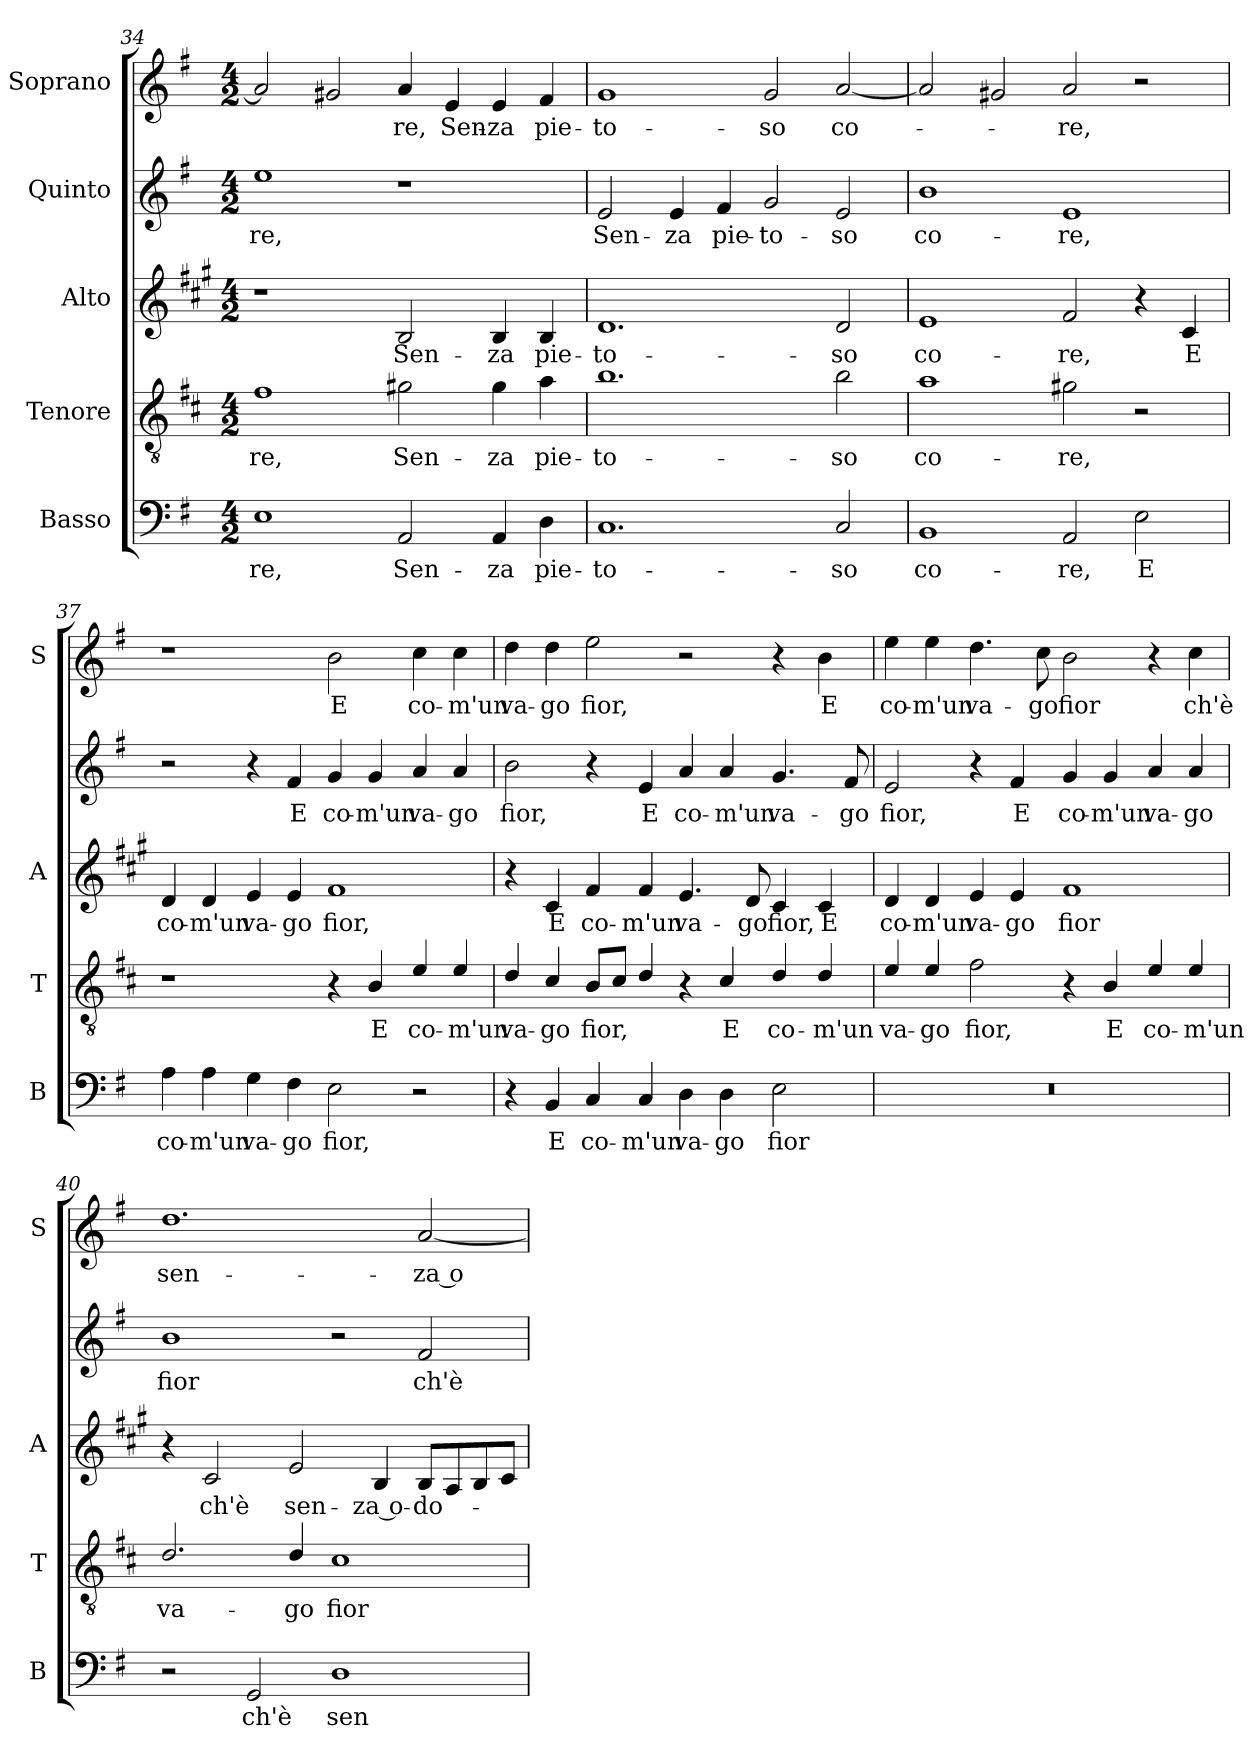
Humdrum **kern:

**kern	**text	**kern	**text	**kern	**text	**kern	**text	**kern	**text
*part5	*part5	*part4	*part4	*part3	*part3	*part2	*part2	*part1	*part1
*staff5	*staff5	*staff4	*staff4	*staff3	*staff3	*staff2	*staff2	*staff1	*staff1
*I"Basso	*	*I"Tenore	*	*I"Alto	*	*I"Quinto	*	*I"Soprano	*
*I'B	*	*I'T	*	*I'A	*	*	*	*I'S	*
*clefF4	*	*clefGv2	*	*clefG2	*	*clefG2	*	*clefG2	*
*	*	*ITrd4c7	*	*ITrd1c2	*	*	*	*	*
*k[f#]	*	*k[f#]	*	*k[f#]	*	*k[f#]	*	*k[f#]	*
*G:	*	*G:	*	*G:	*	*G:	*	*G:	*
*M4/2	*	*M4/2	*	*M4/2	*	*M4/2	*	*M4/2	*
=34	=34	=34	=34	=34	=34	=34	=34	=34	=34
!	!LO:LY:b	!	!LO:LY:b	!	!	!	!LO:LY:b	!	!
1E	-re,	1B	-re,	1r	.	1ee	-re,	2a/]	.
.	.	.	.	.	.	.	.	2g#X/	.
!	!LO:LY:b	!	!LO:LY:b	!	!LO:LY:b	!	!	!	!LO:LY:b
2AA/	Sen-	2c#X\	Sen-	2A/	Sen-	1r	.	4a/	-re,
!	!	!	!	!	!	!	!	!	!LO:LY:b
.	.	.	.	.	.	.	.	4e/	Sen-
!	!LO:LY:b	!	!LO:LY:b	!	!LO:LY:b	!	!	!	!LO:LY:b
4AA/	-za	4c#\	-za	4A/	-za	.	.	4e/	-za
!	!LO:LY:b	!	!LO:LY:b	!	!LO:LY:b	!	!	!	!LO:LY:b
4D\	pie-	4d\	pie-	4A/	pie-	.	.	4f#/	pie-
!!LO:PB:g=z
=35	=35	=35	=35	=35	=35	=35	=35	=35	=35
!	!LO:LY:b	!	!LO:LY:b	!	!LO:LY:b	!	!LO:LY:b	!	!LO:LY:b
1.C	-to-	1.e	-to-	1.c	-to-	2e/	Sen-	1g	-to-
!	!	!	!	!	!	!	!LO:LY:b	!	!
.	.	.	.	.	.	4e/	-za	.	.
!	!	!	!	!	!	!	!LO:LY:b	!	!
.	.	.	.	.	.	4f#/	pie-	.	.
!	!	!	!	!	!	!	!LO:LY:b	!	!LO:LY:b
.	.	.	.	.	.	2g/	-to-	2g/	-so
!	!LO:LY:b	!	!LO:LY:b	!	!LO:LY:b	!	!LO:LY:b	!	!LO:LY:b
2C/	-so	2e\	-so	2c/	-so	2e/	-so	[2a/	co-
=36	=36	=36	=36	=36	=36	=36	=36	=36	=36
!	!LO:LY:b	!	!LO:LY:b	!	!LO:LY:b	!	!LO:LY:b	!	!
1BB	co-	1d	co-	1d	co-	1b	co-	2a/]	.
.	.	.	.	.	.	.	.	2g#X/	.
!	!LO:LY:b	!	!LO:LY:b	!	!LO:LY:b	!	!LO:LY:b	!	!LO:LY:b
2AA/	-re,	2c#X\	-re,	2e/	-re,	1e	-re,	2a/	-re,
!	!LO:LY:b	!	!	!	!	!	!	!	!
2E\	E	2r	.	4r	.	.	.	2r	.
!	!	!	!	!	!LO:LY:b	!	!	!	!
.	.	.	.	4B/	E	.	.	.	.
=37	=37	=37	=37	=37	=37	=37	=37	=37	=37
!	!LO:LY:b	!	!	!	!LO:LY:b	!	!	!	!
4A\	co-	1r	.	4c/	co-	2r	.	1r	.
!	!LO:LY:b	!	!	!	!LO:LY:b	!	!	!	!
4A\	-m'un	.	.	4c/	-m'un	.	.	.	.
!	!LO:LY:b	!	!	!	!LO:LY:b	!	!	!	!
4G\	va-	.	.	4d/	va-	4r	.	.	.
!	!LO:LY:b	!	!	!	!LO:LY:b	!	!LO:LY:b	!	!
4F#\	-go	.	.	4d/	-go	4f#/	E	.	.
!	!LO:LY:b	!	!	!	!LO:LY:b	!	!LO:LY:b	!	!LO:LY:b
2E\	fior,	4r	.	1e	fior,	4g/	co-	2b\	E
!	!	!	!LO:LY:b	!	!	!	!LO:LY:b	!	!
.	.	4E/	E	.	.	4g/	-m'un	.	.
!	!	!	!LO:LY:b	!	!	!	!LO:LY:b	!	!LO:LY:b
2r	.	4A/	co-	.	.	4a/	va-	4cc\	co-
!	!	!	!LO:LY:b	!	!	!	!LO:LY:b	!	!LO:LY:b
.	.	4A/	-m'un	.	.	4a/	-go	4cc\	-m'un
=38	=38	=38	=38	=38	=38	=38	=38	=38	=38
!	!	!	!LO:LY:b	!	!	!	!LO:LY:b	!	!LO:LY:b
4r	.	4G/	va-	4r	.	2b\	fior,	4dd\	va-
!	!LO:LY:b	!	!LO:LY:b	!	!LO:LY:b	!	!	!	!LO:LY:b
4BB/	E	4F#/	-go	4B/	E	.	.	4dd\	-go
!	!LO:LY:b	!	!LO:LY:b	!	!LO:LY:b	!	!	!	!LO:LY:b
4C/	co-	8E/L	fior,	4e/	co-	4r	.	2ee\	fior,
.	.	8F#/J	.	.	.	.	.	.	.
!	!LO:LY:b	!	!	!	!LO:LY:b	!	!LO:LY:b	!	!
4C/	-m'un	4G/	.	4e/	-m'un	4e/	E	.	.
!	!LO:LY:b	!	!	!	!LO:LY:b	!	!LO:LY:b	!	!
4D\	va-	4r	.	4.d/	va-	4a/	co-	2r	.
!	!LO:LY:b	!	!LO:LY:b	!	!	!	!LO:LY:b	!	!
4D\	-go	4F#/	E	.	.	4a/	-m'un	.	.
!	!	!	!	!	!LO:LY:b	!	!	!	!
.	.	.	.	8c/	-go	.	.	.	.
!	!LO:LY:b	!	!LO:LY:b	!	!LO:LY:b	!	!LO:LY:b	!	!
2E\	fior	4G/	co-	4B/	fior,	4.g/	va-	4r	.
!	!	!	!LO:LY:b	!	!LO:LY:b	!	!	!	!LO:LY:b
.	.	4G/	-m'un	4B/	E	.	.	4b\	E
!	!	!	!	!	!	!	!LO:LY:b	!	!
.	.	.	.	.	.	8f#/	-go	.	.
!!LO:LB:g=z
=39	=39	=39	=39	=39	=39	=39	=39	=39	=39
!	!	!	!LO:LY:b	!	!LO:LY:b	!	!LO:LY:b	!	!LO:LY:b
0r	.	4A/	va-	4c/	co-	2e/	fior,	4ee\	co-
!	!	!	!LO:LY:b	!	!LO:LY:b	!	!	!	!LO:LY:b
.	.	4A/	-go	4c/	-m'un	.	.	4ee\	-m'un
!	!	!	!LO:LY:b	!	!LO:LY:b	!	!	!	!LO:LY:b
.	.	2B\	fior,	4d/	va-	4r	.	4.dd\	va-
!	!	!	!	!	!LO:LY:b	!	!LO:LY:b	!	!
.	.	.	.	4d/	-go	4f#/	E	.	.
!	!	!	!	!	!	!	!	!	!LO:LY:b
.	.	.	.	.	.	.	.	8cc\	-go
!	!	!	!	!	!LO:LY:b	!	!LO:LY:b	!	!LO:LY:b
.	.	4r	.	1e	fior	4g/	co-	2b\	fior
!	!	!	!LO:LY:b	!	!	!	!LO:LY:b	!	!
.	.	4E/	E	.	.	4g/	-m'un	.	.
!	!	!	!LO:LY:b	!	!	!	!LO:LY:b	!	!
.	.	4A/	co-	.	.	4a/	va-	4r	.
!	!	!	!LO:LY:b	!	!	!	!LO:LY:b	!	!LO:LY:b
.	.	4A/	-m'un	.	.	4a/	-go	4cc\	ch'è
=40	=40	=40	=40	=40	=40	=40	=40	=40	=40
!	!	!	!LO:LY:b	!	!	!	!LO:LY:b	!	!LO:LY:b
2r	.	2.G/	va-	4r	.	1b	fior	1.dd	sen-
!	!	!	!	!	!LO:LY:b	!	!	!	!
.	.	.	.	2B/	ch'è	.	.	.	.
!	!LO:LY:b	!	!	!	!	!	!	!	!
2GG/	ch'è	.	.	.	.	.	.	.	.
!	!	!	!LO:LY:b	!	!LO:LY:b	!	!	!	!
.	.	4G/	-go	2d/	sen-	.	.	.	.
!	!LO:LY:b	!	!LO:LY:b	!	!	!	!	!	!
1D	sen-	1F#	fior	.	.	2r	.	.	.
!	!	!	!	!	!LO:LY:b	!	!	!	!
.	.	.	.	4A/	-za o-	.	.	.	.
!	!	!	!	!	!LO:LY:b	!	!LO:LY:b	!	!LO:LY:b
.	.	.	.	8A/L	-do-	2f#/	ch'è	[2a/	-za o-
.	.	.	.	8G/	.	.	.	.	.
.	.	.	.	8A/	.	.	.	.	.
.	.	.	.	8B/J	.	.	.	.	.
=	=	=	=	=	=	=	=	=	=
*-	*-	*-	*-	*-	*-	*-	*-	*-	*-
